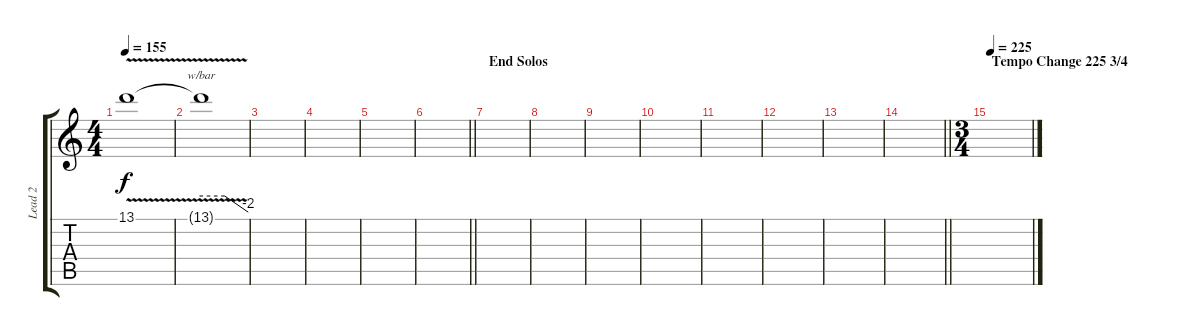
\track ("Lead 2" "Lead 2") {instrument overdrivenguitar}
\staff {score tabs}
\tuning (Db4 Ab3 E3 B2 Gb2 B1) {hide}
\ts (4 4)
\tempo 155
\clef g2
\ks c
13.1{v}.1{dy f} |
13.1{t}.1{tbe (custom default 0 0 30 0 60 -8)} |
|
|
|
\barLineRight lightlight
|
\section ("" "End Solos")
|
|
|
|
|
|
|
\barLineRight lightlight
|
\ts (3 4)
\section ("" "Tempo Change 225 3/4")
\tempo 225
